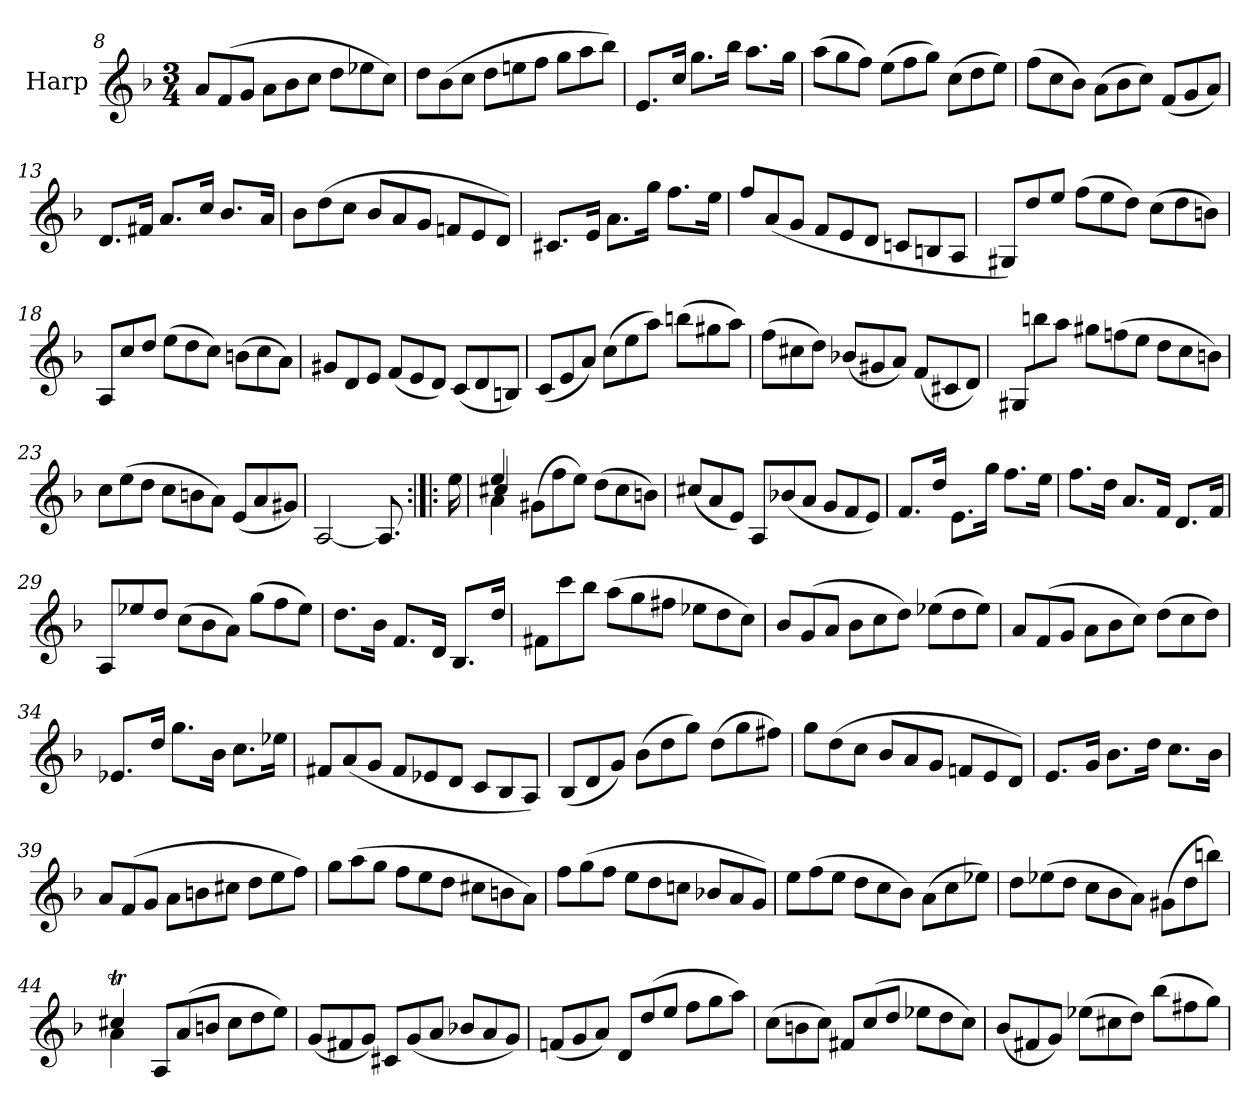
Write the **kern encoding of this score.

**kern
*part1
*staff1
*I"Harp
*I'Hrp.
*clefG2
*k[b-]
*M3/4
*Xtuplet
=8
12a/L
(>12f/
12g/J
12a\L
12b-\
12cc\J
12dd\L
12ee-X\
12cc\J)
=9
12dd\L
(>12b-\
12cc\J
12dd\L
12een\
12ff\J
12gg\L
12aa\
12bb-\J)
=10
8.e/L
16cc/Jk
8.gg\L
16bb-\Jk
8.aa\L
16gg\Jk
!!LO:LB:g=z
=11
(>12aa\L
12gg\
12ff\J)
(>12ee\L
12ff\
12gg\J)
(>12cc\L
12dd\
12ee\J)
=12
(>12ff\L
12cc\
12b-\J)
(>12a\L
12b-\
12cc\J)
(<12f/L
12g/
12a/J)
=13
8.d/L
16f#X/Jk
8.a/L
16cc/Jk
8.b-/L
16a/Jk
=14
12b-\L
(>12dd\
12cc\J
12b-/L
12a/
12g/J
12fn/L
12e/
12d/J)
=15
8.c#X/L
16e/Jk
8.a\L
16gg\Jk
8.ff\L
16ee\Jk
!!LO:LB:g=z
=16
12ff/L
(<12a/
12g/J
12f/L
12e/
12d/J
12cn/L
12Bn/
12A/J
=17
12G#X/L)
12dd/
12ee/J
(>12ff\L
12ee\
12dd\J)
(>12cc\L
12dd\
12bn\J)
=18
12A/L
12cc/
12dd/J
(>12ee\L
12dd\
12cc\J)
(>12bn\L
12cc\
12a\J)
=19
12g#X/L
12d/
12e/J
(<12f/L
12e/
12d/J)
(<12c/L
12d/
12Bn/J)
!!LO:LB:g=z
=20
(<12c/L
12e/
12a/J)
(>12cc\L
12ee\
12aa\J)
(>12bbn\L
12gg#X\
12aa\J)
=21
(>12ff\L
12cc#X\
12dd\J)
(<12b-X/L
12g#X/
12a/J)
(<12f/L
12c#X/
12d/J)
=22
12G#X/L
12bbn\
12aa\J
12gg#X\L
(>12ffn\
12ee\J
12dd\L
12cc\
12bn\J)
=23
12cc\L
(>12ee\
12dd\J
12cc\L
12bn\
12a\J)
(<12e/L
12a/
12g#X/J)
!!LO:LB:g=z
=24
[2A/
8.A/]
=24X1:|!|:
16ee\
=25
*^
*	*^
4ee/	4a\	4cc#X/
(>12g#X\L	2ryy	2ryy
12ff\	.	.
12ee\J)	.	.
(>12dd\L	.	.
12cc#\	.	.
12bn\J)	.	.
*v	*v	*v
=26
(<12cc#X/L
12a/
12e/J)
12A/L
(<12b-X/
12a/J
12g/L
12f/
12e/J)
=27
8.f/L
16dd/Jk
8.e\L
16gg\Jk
8.ff\L
16ee\Jk
=28
8.ff\L
16dd\Jk
8.a/L
16f/Jk
8.d/L
16f/Jk
!!LO:LB:g=z
=29
12A/L
12ee-X/
12dd/J
(>12cc\L
12b-\
12a\J)
(>12gg\L
12ff\
12ee-\J)
=30
8.dd\L
16b-\Jk
8.f/L
16d/Jk
8.B-/L
16dd/Jk
=31
12f#X\L
12ccc\
12bb-\J
(>12aa\L
12gg\
12ff#X\J
12ee-X\L
12dd\
12cc\J)
=32
12b-/L
(>12g/
12a/J
12b-\L
12cc\
12dd\J)
(>12ee-X\L
12dd\
12ee-\J)
=33
12a/L
(>12f/
12g/J
12a\L
12b-\
12cc\J)
(>12dd\L
12cc\
12dd\J)
!!LO:LB:g=z
=34
8.e-X/L
16dd/Jk
8.gg\L
16b-\Jk
8.cc\L
16ee-X\Jk
=35
12f#X/L
(<12a/
12g/J
12f#/L
12e-X/
12d/J
12c/L
12B-/
12A/J)
=36
(<12B-/L
12d/
12g/J)
(>12b-\L
12dd\
12gg\J)
(>12dd\L
12gg\
12ff#X\J)
=37
12gg\L
(>12dd\
12cc\J
12b-/L
12a/
12g/J
12fn/L
12e/
12d/J)
=38
8.e/L
16g/Jk
8.b-\L
16dd\Jk
8.cc\L
16b-\Jk
!!LO:LB:g=z
=39
12a/L
(>12f/
12g/J
12a\L
12bn\
12cc#X\J
12dd\L
12ee\
12ff\J)
=40
12gg\L
(>12aa\
12gg\J
12ff\L
12ee\
12dd\J
12cc#X\L
12bn\
12a\J)
=41
12ff\L
(>12gg\
12ff\J
12ee\L
12dd\
12ccn\J
12b-X/L
12a/
12g/J)
=42
12ee\L
(>12ff\
12ee\J
12dd\L
12cc\
12b-\J)
(>12a\L
12cc\
12ee-X\J)
!!LO:LB:g=z
=43
12dd\L
(>12ee-X\
12dd\J
12cc\L
12b-\
12a\J)
(>12g#X\L
12dd\
12bbn\J)
=44
*^
4cc#Xt/	4a\
12A/L	4ryy
(>12a/	.
12bn/J	.
12cc#\L	4ryy
12dd\	.
12ee\J)	.
*v	*v
=45
(<12g/L
12f#X/
12g/J)
12c#X/L
(<12g/
12a/J
12b-X/L
12a/
12g/J)
=46
(<12fn/L
12g/
12a/J)
12d/L
(>12dd/
12ee/J
12ff\L
12gg\
12aa\J)
!!LO:LB:g=z
=47
(>12cc\L
12bn\
12cc\J)
12f#X/L
(>12cc/
12dd/J
12ee-X\L
12dd\
12cc\J)
=48
(<12b-/L
12f#X/
12g/J)
(>12ee-X\L
12cc#X\
12dd\J)
(>12bb-\L
12ff#X\
12gg\J)
=
*-
